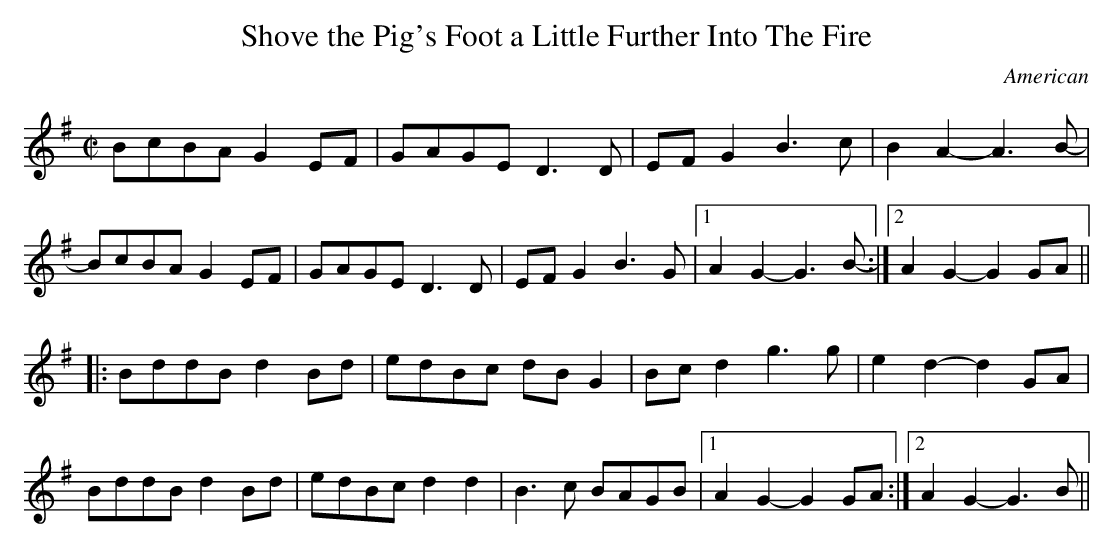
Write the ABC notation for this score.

X:1
T:Shove the Pig's Foot a Little Further Into The Fire
O:American
M:C|
L:1/8
K:G
BcBA G2EF | GAGE D3D | EFG2 B3c | B2A2- A3B- |
BcBA G2EF | GAGE D3D | EFG2 B3G |1 A2G2- G3B- :|2 A2G2- G2GA ||
|: BddB d2Bd | edBc dBG2 | Bcd2 g3g | e2d2- d2GA |
BddB d2Bd | edBc d2d2 | B3c BAGB |1 A2G2- G2GA :|2 A2G2- G3B ||
